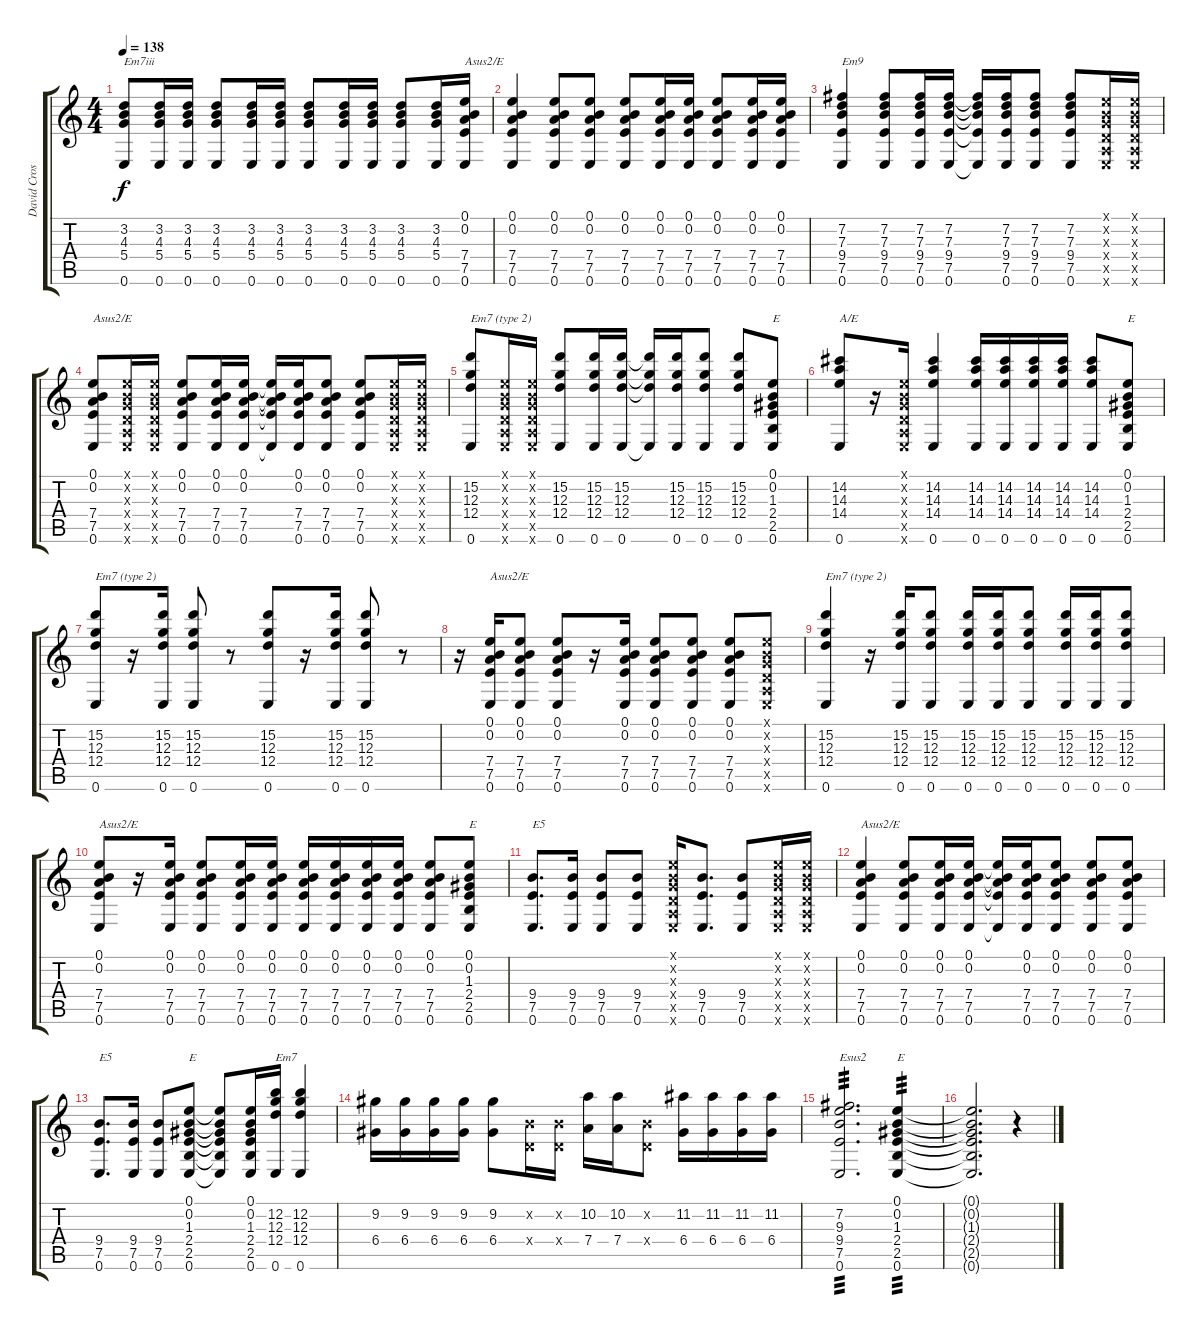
\track ("David Crosby" "David Cros") {instrument electricguitarclean}
\staff {score tabs}
\tuning (E4 B3 G3 D3 A2 E2) {hide}
\ts (4 4)
\tempo 138
\clef g2
\ks c
(3.2 4.3 5.4 0.6).8{txt "Em7iii" dy f} (3.2 4.3 5.4 0.6).16 (3.2 4.3 5.4 0.6).16 (3.2 4.3 5.4 0.6).8 (3.2 4.3 5.4 0.6).16 (3.2 4.3 5.4 0.6).16 (3.2 4.3 5.4 0.6).8 (3.2 4.3 5.4 0.6).16 (3.2 4.3 5.4 0.6).16 (3.2 4.3 5.4 0.6).8 (3.2 4.3 5.4 0.6).16 (0.1 0.2 7.4 7.5 0.6).16{txt "Asus2/E"} |
(0.1 0.2 7.4 7.5 0.6).4 (0.1 0.2 7.4 7.5 0.6).8 (0.1 0.2 7.4 7.5 0.6).8 (0.1 0.2 7.4 7.5 0.6).8 (0.1 0.2 7.4 7.5 0.6).16 (0.1 0.2 7.4 7.5 0.6).16 (0.1 0.2 7.4 7.5 0.6).8 (0.1 0.2 7.4 7.5 0.6).16 (0.1 0.2 7.4 7.5 0.6).16 |
(7.2 7.3 9.4 7.5 0.6).4{txt "Em9"} (7.2 7.3 9.4 7.5 0.6).8 (7.2 7.3 9.4 7.5 0.6).16 (7.2 7.3 9.4 7.5 0.6).16 (7.2{t} 7.3{t} 9.4{t} 7.5{t} 0.6{t}).16 (7.2 7.3 9.4 7.5 0.6).16 (7.2 7.3 9.4 7.5 0.6).8 (7.2 7.3 9.4 7.5 0.6).8 (0.1{x} 0.2{x} 0.3{x} 0.4{x} 0.5{x} 0.6{x}).16 (0.1{x} 0.2{x} 0.3{x} 0.4{x} 0.5{x} 0.6{x}).16 |
(0.1 0.2 7.4 7.5 0.6).8{txt "Asus2/E"} (0.1{x} 0.2{x} 0.3{x} 0.4{x} 0.5{x} 0.6{x}).16 (0.1{x} 0.2{x} 0.3{x} 0.4{x} 0.5{x} 0.6{x}).16 (0.1 0.2 7.4 7.5 0.6).8 (0.1 0.2 7.4 7.5 0.6).16 (0.1 0.2 7.4 7.5 0.6).16 (0.1{t} 0.2{t} 7.4{t} 7.5{t} 0.6{t}).16 (0.1 0.2 7.4 7.5 0.6).16 (0.1 0.2 7.4 7.5 0.6).8 (0.1 0.2 7.4 7.5 0.6).8 (0.1{x} 0.2{x} 0.3{x} 0.4{x} 0.5{x} 0.6{x}).16 (0.1{x} 0.2{x} 0.3{x} 0.4{x} 0.5{x} 0.6{x}).16 |
(15.2 12.3 12.4 0.6).8{txt "Em7 (type 2)"} (0.1{x} 0.2{x} 0.3{x} 0.4{x} 0.5{x} 0.6{x}).16 (0.1{x} 0.2{x} 0.3{x} 0.4{x} 0.5{x} 0.6{x}).16 (15.2 12.3 12.4 0.6).8 (15.2 12.3 12.4 0.6).16 (15.2 12.3 12.4 0.6).16 (15.2{t} 12.3{t} 12.4{t} 0.6{t}).16 (15.2 12.3 12.4 0.6).16 (15.2 12.3 12.4 0.6).8 (15.2 12.3 12.4 0.6).8 (0.1 0.2 1.3 2.4 2.5 0.6).8{txt "E"} |
(14.2 14.3 14.4 0.6).8{txt "A/E"} r.16 (0.1{x} 0.2{x} 0.3{x} 0.4{x} 0.5{x} 0.6{x}).16 (14.2 14.3 14.4 0.6).4 (14.2 14.3 14.4 0.6).16 (14.2 14.3 14.4 0.6).16 (14.2 14.3 14.4 0.6).16 (14.2 14.3 14.4 0.6).16 (14.2 14.3 14.4 0.6).8 (0.1 0.2 1.3 2.4 2.5 0.6).8{txt "E"} |
(15.2 12.3 12.4 0.6).8{txt "Em7 (type 2)"} r.16 (15.2 12.3 12.4 0.6).16 (15.2 12.3 12.4 0.6).8 r.8 (15.2 12.3 12.4 0.6).8 r.16 (15.2 12.3 12.4 0.6).16 (15.2 12.3 12.4 0.6).8 r.8 |
r.16 (0.1 0.2 7.4 7.5 0.6).16{txt "Asus2/E"} (0.1 0.2 7.4 7.5 0.6).8 (0.1 0.2 7.4 7.5 0.6).8 r.16 (0.1 0.2 7.4 7.5 0.6).16 (0.1 0.2 7.4 7.5 0.6).8 (0.1 0.2 7.4 7.5 0.6).8 (0.1 0.2 7.4 7.5 0.6).8 (0.1{x} 0.2{x} 0.3{x} 0.4{x} 0.5{x} 0.6{x}).8 |
(15.2 12.3 12.4 0.6).4{txt "Em7 (type 2)"} r.16 (15.2 12.3 12.4 0.6).16 (15.2 12.3 12.4 0.6).8 (15.2 12.3 12.4 0.6).16 (15.2 12.3 12.4 0.6).16 (15.2 12.3 12.4 0.6).8 (15.2 12.3 12.4 0.6).16 (15.2 12.3 12.4 0.6).16 (15.2 12.3 12.4 0.6).8 |
(0.1 0.2 7.4 7.5 0.6).8{txt "Asus2/E"} r.16 (0.1 0.2 7.4 7.5 0.6).16 (0.1 0.2 7.4 7.5 0.6).8 (0.1 0.2 7.4 7.5 0.6).16 (0.1 0.2 7.4 7.5 0.6).16 (0.1 0.2 7.4 7.5 0.6).16 (0.1 0.2 7.4 7.5 0.6).16 (0.1 0.2 7.4 7.5 0.6).16 (0.1 0.2 7.4 7.5 0.6).16 (0.1 0.2 7.4 7.5 0.6).8 (0.1 0.2 1.3 2.4 2.5 0.6).8{txt "E"} |
(9.4 7.5 0.6).8{d txt "E5"} (9.4 7.5 0.6).16 (9.4 7.5 0.6).8 (9.4 7.5 0.6).8 (0.1{x} 0.2{x} 0.3{x} 0.4{x} 0.5{x} 0.6{x}).16 (9.4 7.5 0.6).8{d} (9.4 7.5 0.6).8 (0.1{x} 0.2{x} 0.3{x} 0.4{x} 0.5{x} 0.6{x}).16 (0.1{x} 0.2{x} 0.3{x} 0.4{x} 0.5{x} 0.6{x}).16 |
(0.1 0.2 7.4 7.5 0.6).4{txt "Asus2/E"} (0.1 0.2 7.4 7.5 0.6).8 (0.1 0.2 7.4 7.5 0.6).16 (0.1 0.2 7.4 7.5 0.6).16 (0.1{t} 0.2{t} 7.4{t} 7.5{t} 0.6{t}).16 (0.1 0.2 7.4 7.5 0.6).16 (0.1 0.2 7.4 7.5 0.6).8 (0.1 0.2 7.4 7.5 0.6).8 (0.1 0.2 7.4 7.5 0.6).8 |
(9.4 7.5 0.6).8{d txt "E5"} (9.4 7.5 0.6).16 (9.4 7.5 0.6).8 (0.1 0.2 1.3 2.4 2.5 0.6).8{txt "E"} (0.1{t} 0.2{t} 1.3{t} 2.4{t} 2.5{t} 0.6{t}).8 (0.1 0.2 1.3 2.4 2.5 0.6).16 (12.2 12.3 12.4 0.6).16{txt "Em7"} (12.2 12.3 12.4 0.6).4 |
(9.2 6.4).16 (9.2 6.4).16 (9.2 6.4).16 (9.2 6.4).16 (9.2 6.4).8 (0.2{x} 0.4{x}).16 (0.2{x} 0.4{x}).16 (10.2 7.4).16 (10.2 7.4).16 (0.2{x} 0.4{x}).8 (11.2 6.4).16 (11.2 6.4).16 (11.2 6.4).16 (11.2 6.4).16 |
(7.2 9.3 9.4 7.5 0.6).2{d txt "Esus2" tp 3} (0.1 0.2 1.3 2.4 2.5 0.6).4{txt "E" tp 3} |
(0.1{t} 0.2{t} 1.3{t} 2.4{t} 2.5{t} 0.6{t}).2{d} r.4
